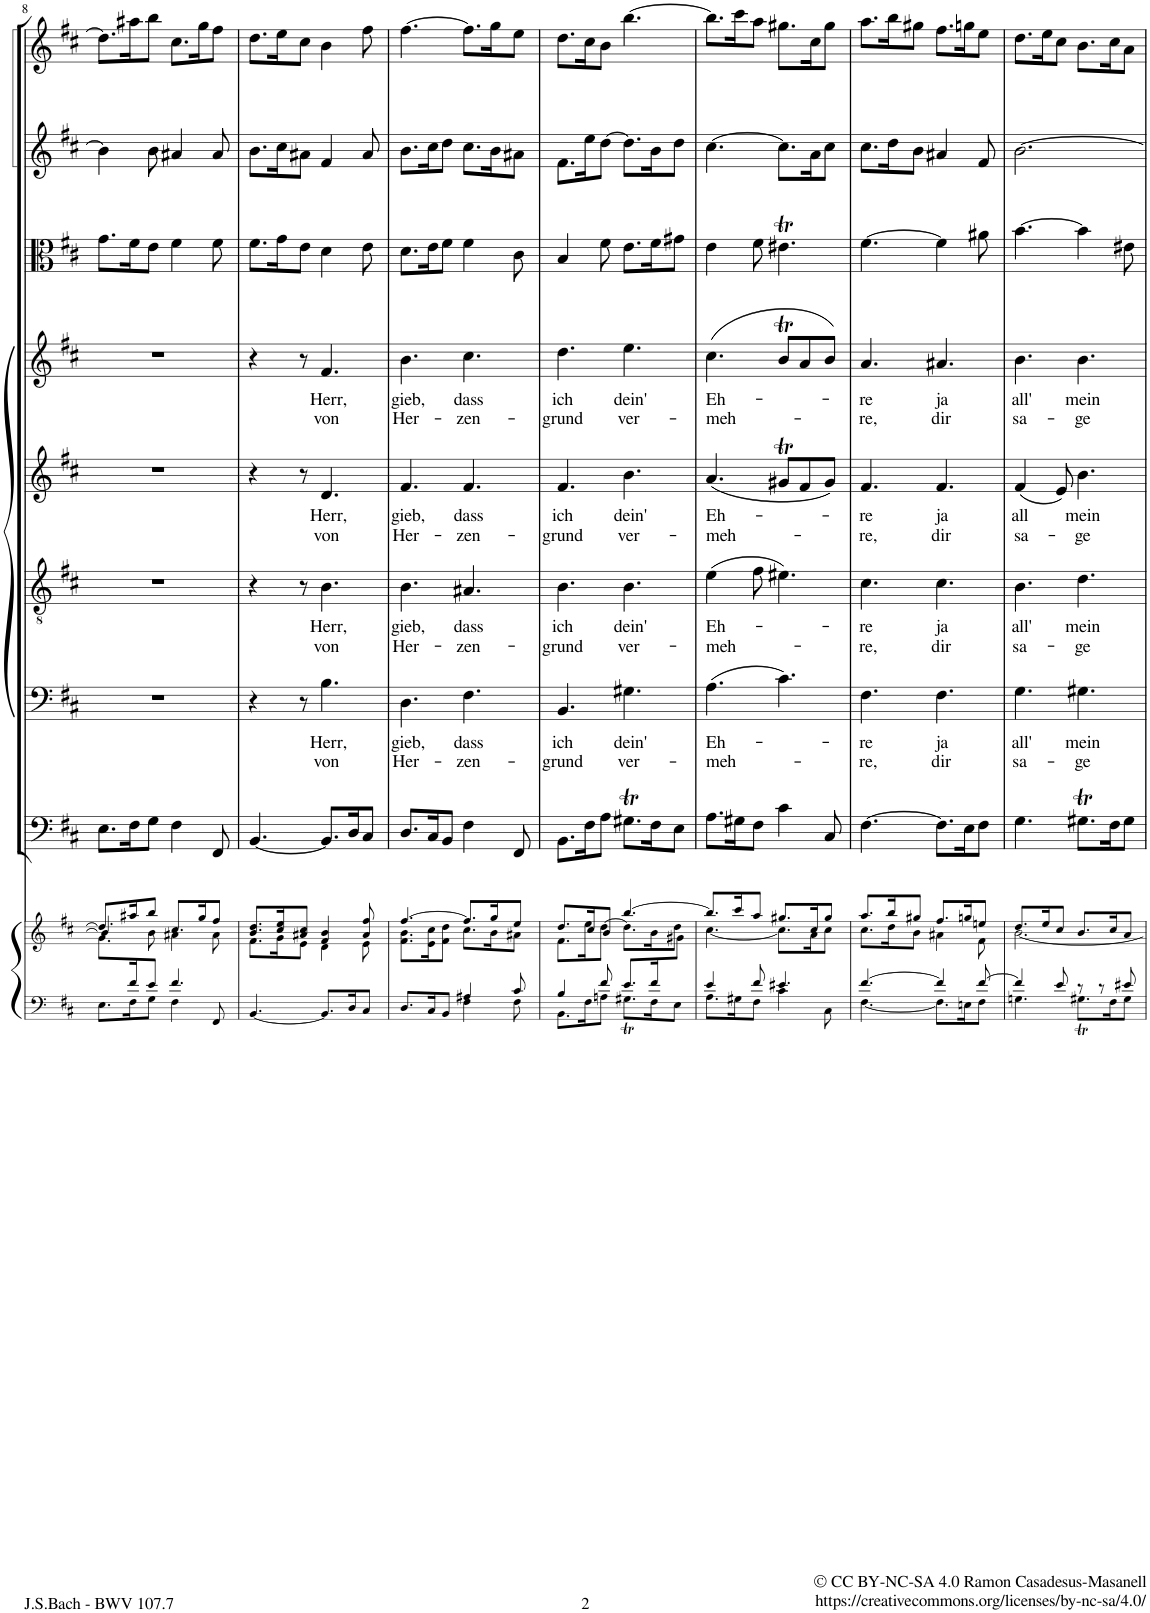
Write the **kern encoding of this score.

**kern	**kern	**kern	**kern	**text	**text	**kern	**text	**text	**kern	**text	**text	**kern	**text	**text	**kern	**kern	**kern
*part9	*part9	*part8	*part7	*part7	*part7	*part6	*part6	*part6	*part5	*part5	*part5	*part4	*part4	*part4	*part3	*part2	*part1
*staff10	*staff9	*staff8	*staff7	*staff7	*staff7	*staff6	*staff6	*staff6	*staff5	*staff5	*staff5	*staff4	*staff4	*staff4	*staff3	*staff2	*staff1
*I"Piano reduction	*	*I"Organo e Continuo	*I"Basso	*	*	*I"Tenore	*	*	*I"Alto	*	*	*I"Soprano Corno da caccia	*	*	*I"Viola	*I"Violino II Oboe d'amore II	*I"Violino I Flauto I, II Oboe d'amore I
*I'Pno	*	*	*	*	*	*	*	*	*	*	*	*	*	*	*I'Vla	*I'Vln	*I'Vln
!!LO:PB:g=z
*clefF4	*clefG2	*clefF4	*clefF4	*	*	*clefGv2	*	*	*clefG2	*	*	*clefG2	*	*	*clefC3	*clefG2	*clefG2
*k[f#c#]	*k[f#c#]	*k[f#c#]	*k[f#c#]	*	*	*k[f#c#]	*	*	*k[f#c#]	*	*	*k[f#c#]	*	*	*k[f#c#]	*k[f#c#]	*k[f#c#]
*M6/8	*M6/8	*M6/8	*M6/8	*	*	*M6/8	*	*	*M6/8	*	*	*M6/8	*	*	*M6/8	*M6/8	*M6/8
=8	=8	=8	=8	=8	=8	=8	=8	=8	=8	=8	=8	=8	=8	=8	=8	=8	=8
*^	*^	*	*	*	*	*	*	*	*	*	*	*	*	*	*	*	*
*	*	*	*^	*	*	*	*	*	*	*	*	*	*	*	*	*	*	*	*
8.ryy	8.E\L	8.dd/L]	4b/]	8.g\L	8.E\L	2.r	.	.	2.r	.	.	2.r	.	.	2.r	.	.	8.g\L	4b\]	8.dd\L]
16f#/K	16F#\K	16aa#X/K	.	2ryy	16F#\K	.	.	.	.	.	.	.	.	.	.	.	.	16f#\K	.	16aa#X\K
8e/J	8G\J	8bb/J	8b\	.	8G\J	.	.	.	.	.	.	.	.	.	.	.	.	8e\J	8b\	8bb\J
4.f#/	4F#\	8.cc#/L	4a#X\	.	4F#\	.	.	.	.	.	.	.	.	.	.	.	.	4f#\	4a#X/	8.cc#\L
.	.	16gg/K	.	.	.	.	.	.	.	.	.	.	.	.	.	.	.	.	.	16gg\K
.	8FF#/	8ff#/J	8a#\	.	8FF#/	.	.	.	.	.	.	.	.	.	.	.	.	8f#\	8a#/	8ff#\J
.	.	.	.	16ryy	.	.	.	.	.	.	.	.	.	.	.	.	.	.	.	.
*v	*v	*	*	*	*	*	*	*	*	*	*	*	*	*	*	*	*	*	*	*
*	*	*v	*v	*	*	*	*	*	*	*	*	*	*	*	*	*	*	*	*
=9	=9	=9	=9	=9	=9	=9	=9	=9	=9	=9	=9	=9	=9	=9	=9	=9	=9	=9
[4.BB/	8.b/ 8.dd/L	8.f#\L	[<4.BB/	4r	.	.	4r	.	.	4r	.	.	4r	.	.	8.f#\L	8.b\L	8.dd\L
.	16cc#/ 16ee/K	16g\K	.	.	.	.	.	.	.	.	.	.	.	.	.	16g\K	16cc#\K	16ee\K
.	8a#X/ 8cc#/J	8e\J	.	8r	.	.	8r	.	.	8r	.	.	8r	.	.	8e\J	8a#X\J	8cc#\J
!	!	!	!	!	!LO:LY:b	!LO:LY:b	!	!LO:LY:b	!LO:LY:b	!	!LO:LY:b	!LO:LY:b	!	!LO:LY:b	!LO:LY:b	!	!	!
8.BB/L]	4f#/ 4b/	4d\	8.BB/L]	4.B\	Herr,	von	4.B\	Herr,	von	4.d/	Herr,	von	4.f#/	Herr,	von	4d\	4f#/	4b\
16D/K	.	.	16D/K	.	.	.	.	.	.	.	.	.	.	.	.	.	.	.
8C#/J	8a#/ 8ff#/	8e\	8C#/J	.	.	.	.	.	.	.	.	.	.	.	.	8e\	8a#/	8ff#\
=10	=10	=10	=10	=10	=10	=10	=10	=10	=10	=10	=10	=10	=10	=10	=10	=10	=10	=10
*^	*	*	*	*	*	*	*	*	*	*	*	*	*	*	*	*	*	*
!	!	!	!	!	!	!LO:LY:b	!LO:LY:b	!	!LO:LY:b	!LO:LY:b	!	!LO:LY:b	!LO:LY:b	!	!LO:LY:b	!LO:LY:b	!	!	!
8.D/L	4.ryy	[>4.ff#/	8.f#\ 8.b\L	8.D/L	4.D\	gieb,	Her-	4.B\	gieb,	Her-	4.f#/	gieb,	Her-	4.b\	gieb,	Her-	8.d\L	8.b\L	[>4.ff#\
16C#/K	.	.	16e\ 16cc#\K	16C#/K	.	.	.	.	.	.	.	.	.	.	.	.	16e\K	16cc#\K	.
8BB/J	.	.	8f#\ 8dd\J	8BB/J	.	.	.	.	.	.	.	.	.	.	.	.	8f#\J	8dd\J	.
!	!	!	!	!	!	!LO:LY:b	!LO:LY:b	!	!LO:LY:b	!LO:LY:b	!	!LO:LY:b	!LO:LY:b	!	!LO:LY:b	!LO:LY:b	!	!	!
4A#X/	4F#\	8.ff#/L]	8.cc#\L	4F#\	4.F#\	dass	-zen-	4.A#X/	dass	-zen-	4.f#/	dass	-zen-	4.cc#\	dass	-zen-	4f#\	8.cc#\L	8.ff#\L]
.	.	16gg/K	16b\K	.	.	.	.	.	.	.	.	.	.	.	.	.	.	16b\K	16gg\K
8c#/	8F#\	8ee/J	8a#X\J	8FF#/	.	.	.	.	.	.	.	.	.	.	.	.	8c#\	8a#X\J	8ee\J
=11	=11	=11	=11	=11	=11	=11	=11	=11	=11	=11	=11	=11	=11	=11	=11	=11	=11	=11	=11
*	*	*	*^	*	*	*	*	*	*	*	*	*	*	*	*	*	*	*	*
!	!	!	!	!	!	!	!LO:LY:b	!LO:LY:b	!	!LO:LY:b	!LO:LY:b	!	!LO:LY:b	!LO:LY:b	!	!LO:LY:b	!LO:LY:b	!	!	!
4B/	8.BB\L	8.dd/L	8.f#\L	8ryy	8.BB\L	4.BB/	ich	-grund	4.B\	ich	-grund	4.f#/	ich	-grund	4.dd\	ich	grund	4B/	8.f#\L	8.dd\L
*	*	*	*v	*v	*	*	*	*	*	*	*	*	*	*	*	*	*	*	*	*
.	16F#\K	16cc#/K	16ee\K	16F#\K	.	.	.	.	.	.	.	.	.	.	.	.	.	16ee\K	16cc#\K
8f#/	8An\J	8b/J	[>8dd\J	8A\J	.	.	.	.	.	.	.	.	.	.	.	.	8f#\	[8dd\J	8b\J
!	!	!	!	!	!	!LO:LY:b	!LO:LY:b	!	!LO:LY:b	!LO:LY:b	!	!LO:LY:b	!LO:LY:b	!	!LO:LY:b	!LO:LY:b	!	!	!
8.e/L	8.G#Xt\L	[>4.bb/	8.dd\L]	8.G#Xt\L	4.G#X\	dein'	ver-	4.B\	dein'	ver-	4.b\	dein'	ver-	4.ee\	dein'	ver-	8.e\L	8.dd\L]	[>4.bb\
16f#/K	16F#\K	.	16b\K	16F#\K	.	.	.	.	.	.	.	.	.	.	.	.	16f#\K	16b\K	.
*	*	*	*^	*	*	*	*	*	*	*	*	*	*	*	*	*	*	*	*
8ryy	8E\J	.	8dd\J	8g#X\J	8E\J	.	.	.	.	.	.	.	.	.	.	.	.	8g#X\J	8dd\J	.
=12	=12	=12	=12	=12	=12	=12	=12	=12	=12	=12	=12	=12	=12	=12	=12	=12	=12	=12	=12	=12
!	!	!	!	!	!	!	!LO:LY:b	!LO:LY:b	!	!LO:LY:b	!LO:LY:b	!	!LO:LY:b	!LO:LY:b	!	!LO:LY:b	!LO:LY:b	!	!	!
*	*	*	*v	*v	*	*	*	*	*	*	*	*	*	*	*	*	*	*	*	*
4e/	8.A\L	8.bb/L]	[4.cc#\	8.A\L	(4.A\	Eh-	-meh-	(4e\	Eh-	-meh-	(4.a/	Eh-	-meh-	(4.cc#\	Eh-	-meh-	4e\	[>4.cc#\	8.bb\L]
.	16G#X\K	16ccc#/K	.	16G#X\K	.	.	.	.	.	.	.	.	.	.	.	.	.	.	16ccc#\K
8f#/	8F#\J	8aa/J	.	8F#\J	.	.	.	8f#\	.	.	.	.	.	.	.	.	8f#\	.	8aa\J
4.e#X/	4c#\	8.gg#X/L	8.cc#\L]	4c#\	4.c#\)	.	.	4.e#X\)	.	.	8g#Xt/L	.	.	8bT/L	.	.	4.e#Xt\	8.cc#\L]	8.gg#X\L
.	.	.	.	.	.	.	.	.	.	.	8f#/	.	.	8a/	.	.	.	.	.
.	.	16cc#/K	16a\K	.	.	.	.	.	.	.	.	.	.	.	.	.	.	16a\K	16cc#\K
.	8C#\	8gg#/J	8cc#\J	8C#/	.	.	.	.	.	.	8g#/J)	.	.	8b/J)	.	.	.	8cc#\J	8gg#\J
=13	=13	=13	=13	=13	=13	=13	=13	=13	=13	=13	=13	=13	=13	=13	=13	=13	=13	=13	=13
!	!	!	!	!	!	!LO:LY:b	!LO:LY:b	!	!LO:LY:b	!LO:LY:b	!	!LO:LY:b	!LO:LY:b	!	!LO:LY:b	!LO:LY:b	!	!	!
[>4.f#/	[4.F#\	8.aa/L	8.cc#\L	[4.F#\	4.F#\	-re	-re,	4.c#\	-re	-re,	4.f#/	-re	-re,	4.a/	-re	-re,	[>4.f#\	8.cc#\L	8.aa\L
.	.	16bb/K	16dd\K	.	.	.	.	.	.	.	.	.	.	.	.	.	.	16dd\K	16bb\K
.	.	8gg#X/J	8b\J	.	.	.	.	.	.	.	.	.	.	.	.	.	.	8b\J	8gg#X\J
!	!	!	!	!	!	!LO:LY:b	!LO:LY:b	!	!LO:LY:b	!LO:LY:b	!	!LO:LY:b	!LO:LY:b	!	!LO:LY:b	!LO:LY:b	!	!	!
4f#/]	8.F#\L]	8.ff#/L	4a#X\	8.F#\L]	4.F#\	ja	dir	4.c#\	ja	dir	4.f#/	ja	dir	4.a#X/	ja	dir	4f#\]	4a#X/	8.ff#\L
.	16En\K	16ggn/K	.	16E\K	.	.	.	.	.	.	.	.	.	.	.	.	.	.	16ggn\K
[8f#/	8F#\J	8een/J	8f#\	8F#\J	.	.	.	.	.	.	.	.	.	.	.	.	8a#X\	8f#/	8ee\J
=14	=14	=14	=14	=14	=14	=14	=14	=14	=14	=14	=14	=14	=14	=14	=14	=14	=14	=14	=14
!	!	!	!	!	!	!LO:LY:b	!LO:LY:b	!	!LO:LY:b	!LO:LY:b	!	!LO:LY:b	!LO:LY:b	!	!LO:LY:b	!LO:LY:b	!	!	!
4f#/]	4.Gn\	8.dd/L	[2.b\	4.G\	4.G\	all'	sa-	4.B\	all'	sa-	(4f#/	all	sa-	4.b\	all'	sa-	[>4.b\	[2.b\	8.dd\L
.	.	16ee/K	.	.	.	.	.	.	.	.	.	.	.	.	.	.	.	.	16ee\K
8e/	.	8cc#/J	.	.	.	.	.	.	.	.	8e/)	.	.	.	.	.	.	.	8cc#\J
!	!	!	!	!	!	!LO:LY:b	!LO:LY:b	!	!LO:LY:b	!LO:LY:b	!	!LO:LY:b	!LO:LY:b	!	!LO:LY:b	!LO:LY:b	!	!	!
8r	8.G#Xt\L	8.b/L	.	8.G#Xt\L	4.G#X\	mein	-ge	4.d\	mein	-ge	4.b\	mein	-ge	4.b\	mein	-ge	4b\]	.	8.b\L
8r	.	.	.	.	.	.	.	.	.	.	.	.	.	.	.	.	.	.	.
.	16F#\K	16cc#/K	.	16F#\K	.	.	.	.	.	.	.	.	.	.	.	.	.	.	16cc#\K
8e#X/	8G#\J	8a/J	.	8G#\J	.	.	.	.	.	.	.	.	.	.	.	.	8e#X\	.	8a\J
*v	*v	*	*	*	*	*	*	*	*	*	*	*	*	*	*	*	*	*	*
*	*v	*v	*	*	*	*	*	*	*	*	*	*	*	*	*	*	*	*
=	=	=	=	=	=	=	=	=	=	=	=	=	=	=	=	=	=
*-	*-	*-	*-	*-	*-	*-	*-	*-	*-	*-	*-	*-	*-	*-	*-	*-	*-
